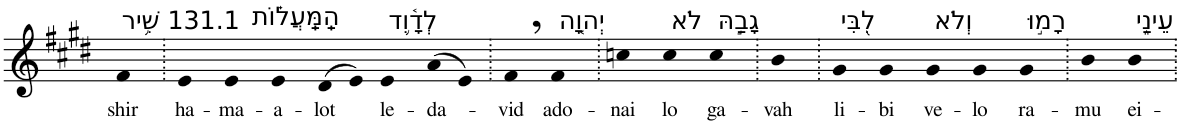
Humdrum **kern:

**kern	**text
*part1	*part1
*staff1	*staff1
*I"Piano	*
*I'Pno	*
*clefG2	*
*k[f#c#g#d#]	*
*E:	*
=1	=1
!LO:TX:a:t=131.1 שִׁ֥יר	!
!	!LO:LY:b
4f#	shir
=2.	=2.
!LO:TX:a:t=הַֽמַּֽעֲל֗וֹת	!
!	!LO:LY:b
4e	ha-
!	!LO:LY:b
4e	-ma-
!	!LO:LY:b
4e	-a-
!	!LO:LY:b
(>8d#	-lot
8e)	.
!LO:TX:a:t=לְדָ֫וִ֥ד	!
!	!LO:LY:b
4e	le-
!	!LO:LY:b
(>8a	-da-
8e)	.
=3.	=3.
!	!LO:LY:b
4f#,	-vid
!LO:TX:a:t=יְהוָ֤ה	!
!	!LO:LY:b
4f#	ado-
=4.	=4.
!	!LO:LY:b
4ccn	-nai
!LO:TX:a:t=לֹא	!
!	!LO:LY:b
4cc	lo
!LO:TX:a:t=גָבַ֣הּ	!
!	!LO:LY:b
4cc	ga-
=5.	=5.
!	!LO:LY:b
4b	-vah
=6.	=6.
!LO:TX:a:t=לִ֭בִּי	!
!	!LO:LY:b
4g#	li-
!	!LO:LY:b
4g#	-bi
!LO:TX:a:t=וְלֹא	!
!	!LO:LY:b
4g#	ve-
!	!LO:LY:b
4g#	-lo
!LO:TX:a:t=רָמ֣וּ	!
!	!LO:LY:b
4g#	ra-
=7.	=7.
!	!LO:LY:b
4b	-mu
!LO:TX:a:t=עֵינַ֑י	!
!	!LO:LY:b
4b	ei-
=.	=.
*-	*-
